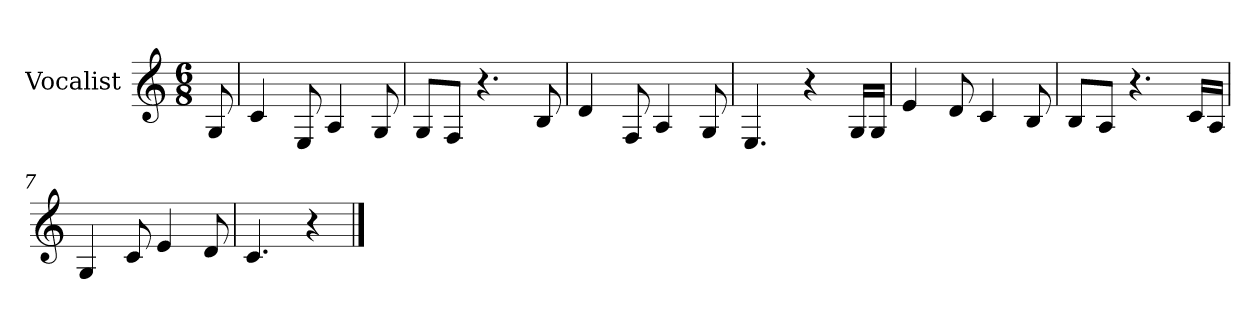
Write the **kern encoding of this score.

**kern
*part1
*staff1
*I"Vocalist
*k[]
*C:
*M6/8
=
8G
=1
4c
8E
4A
8G
=2
8GL
8FJ
4.r
8B
=3
4d
8F
4A
8G
=4
4.E
4r
16GLL
16GJJ
=5
4e
8d
4c
8B
=6
8BL
8AJ
4.r
16cLL
16AJJ
=7
4G
8c
4e
8d
=8
4.c
4r
==
*-
